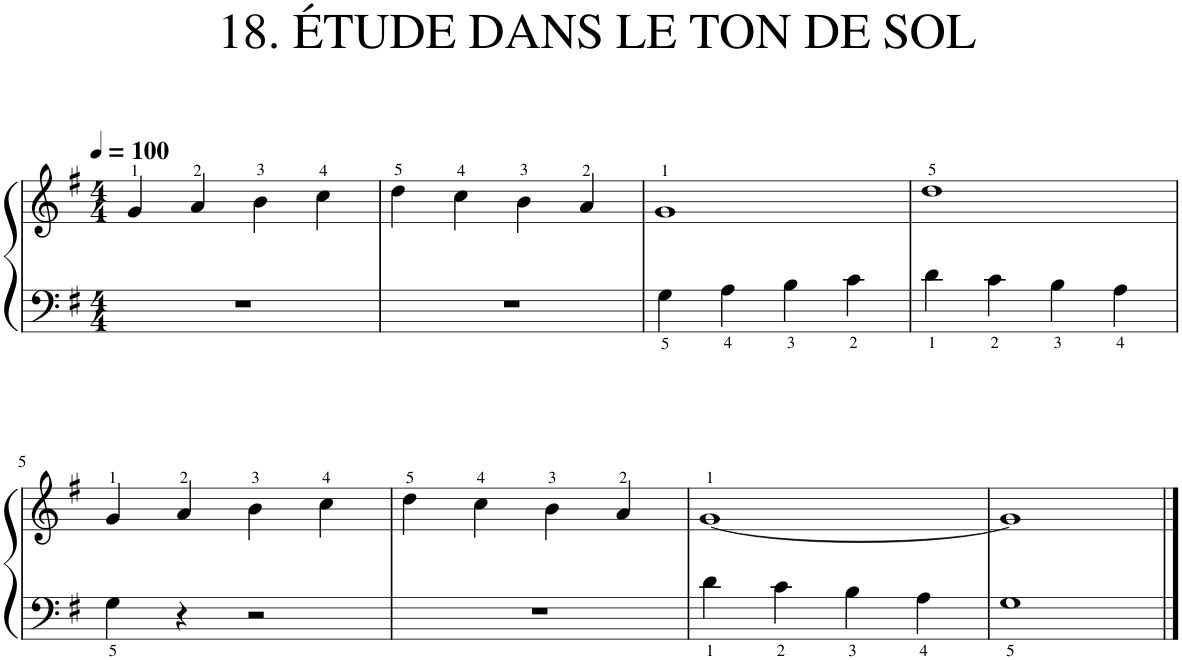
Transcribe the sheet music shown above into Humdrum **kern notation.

**kern	**kern
*part1	*part1
*staff2	*staff1
*I"Piano	*
*I'Pno.	*
*clefF4	*clefG2
*k[f#]	*k[f#]
*M4/4	*M4/4
*MM100	*MM100
=1	=1
1r	4g/
.	4a/
.	4b\
.	4cc\
=2	=2
1r	4dd\
.	4cc\
.	4b\
.	4a/
=3	=3
4G\	1g
4A\	.
4B\	.
4c\	.
=4	=4
4d\	1dd
4c\	.
4B\	.
4A\	.
!!LO:LB:g=z
=5	=5
4G\	4g/
4r	4a/
2r	4b\
.	4cc\
=6	=6
1r	4dd\
.	4cc\
.	4b\
.	4a/
=7	=7
4d\	[1g
4c\	.
4B\	.
4A\	.
=8	=8
1G	1g]
==	==
*-	*-
